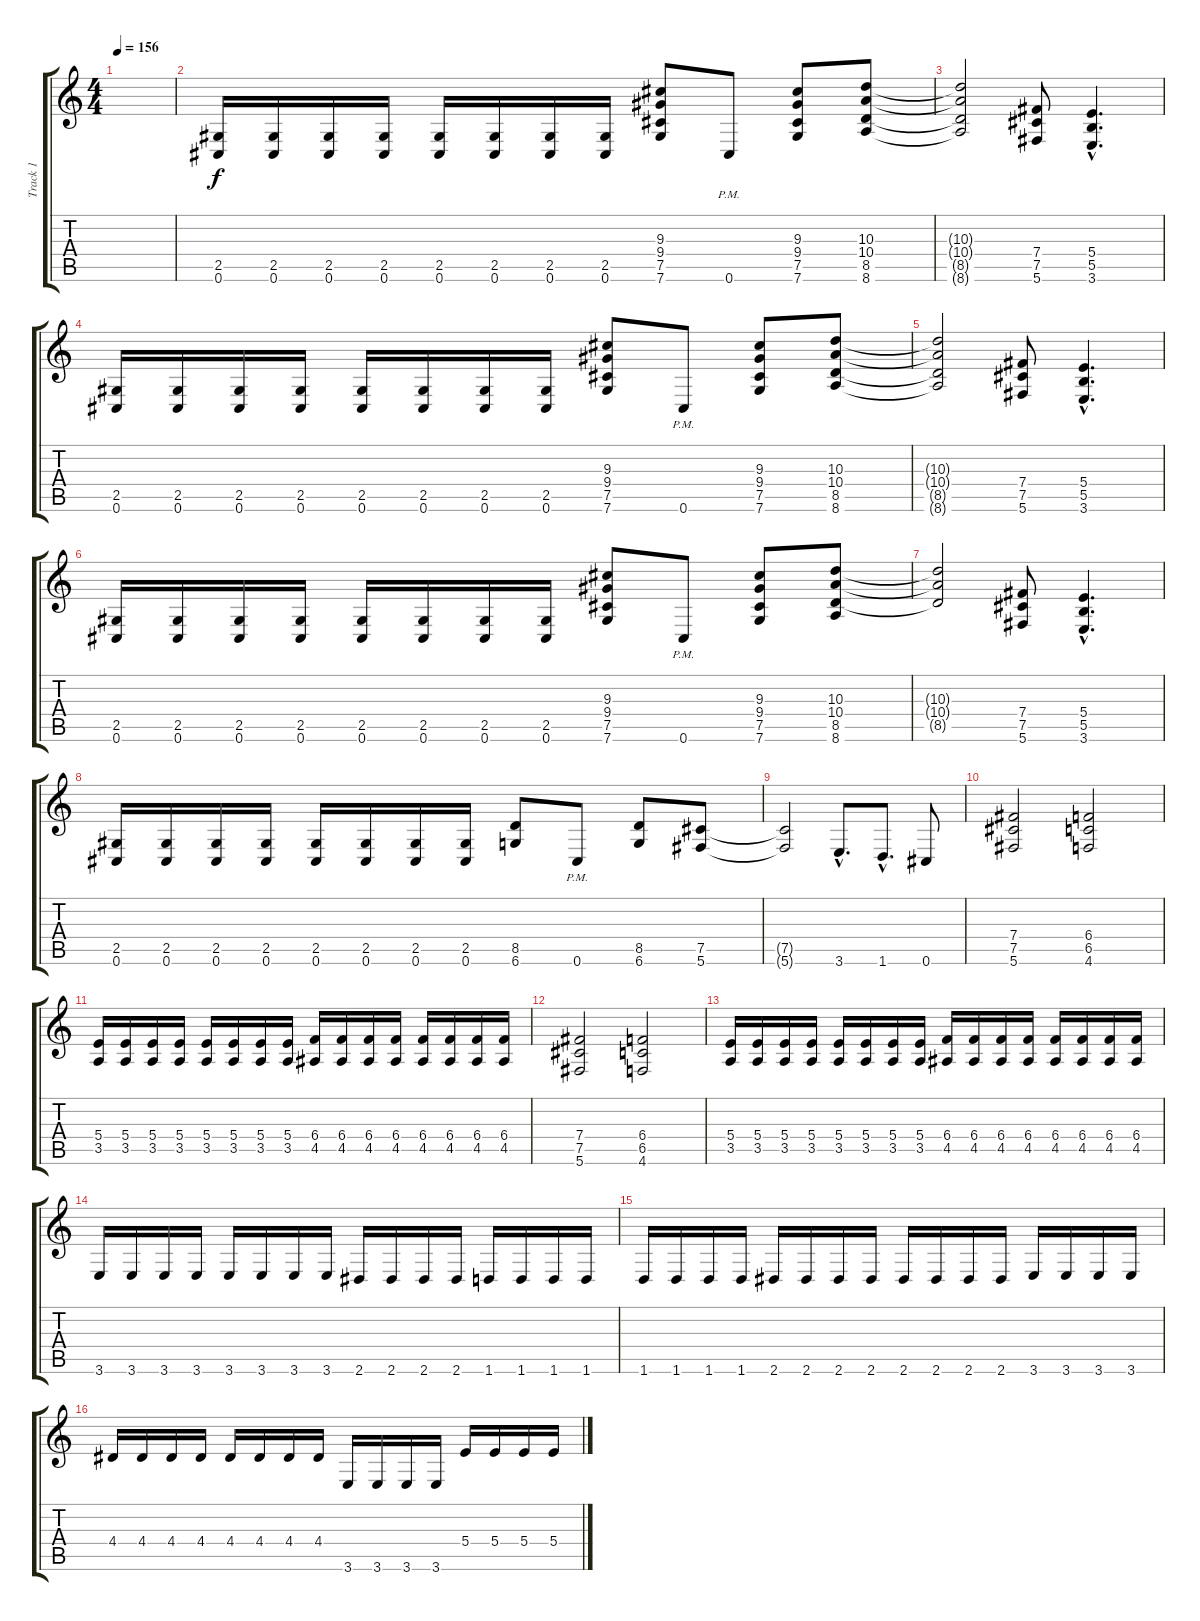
\track ("Track 1" "Track 1") {instrument distortionguitar}
\staff {score tabs}
\tuning (Db4 Ab3 E3 B2 Gb2 Db2) {hide}
\ts (4 4)
\tempo 156
\clef g2
\ks c
|
(2.5 0.6).16 (2.5 0.6).16 (2.5 0.6).16 (2.5 0.6).16 (2.5 0.6).16 (2.5 0.6).16 (2.5 0.6).16 (2.5 0.6).16 (9.3 9.4 7.5 7.6).8 0.6{pm}.8 (9.3 9.4 7.5 7.6).8 (10.3 10.4 8.5 8.6).8 |
(10.3{t} 10.4{t} 8.5{t} 8.6{t}).2 (7.4 7.5 5.6).8 (5.4{hac} 5.5{hac} 3.6{hac}).4{d} |
(2.5 0.6).16 (2.5 0.6).16 (2.5 0.6).16 (2.5 0.6).16 (2.5 0.6).16 (2.5 0.6).16 (2.5 0.6).16 (2.5 0.6).16 (9.3 9.4 7.5 7.6).8 0.6{pm}.8 (9.3 9.4 7.5 7.6).8 (10.3 10.4 8.5 8.6).8 |
(10.3{t} 10.4{t} 8.5{t} 8.6{t}).2 (7.4 7.5 5.6).8 (5.4{hac} 5.5{hac} 3.6{hac}).4{d} |
(2.5 0.6).16 (2.5 0.6).16 (2.5 0.6).16 (2.5 0.6).16 (2.5 0.6).16 (2.5 0.6).16 (2.5 0.6).16 (2.5 0.6).16 (9.3 9.4 7.5 7.6).8 0.6{pm}.8 (9.3 9.4 7.5 7.6).8 (10.3 10.4 8.5 8.6).8 |
(10.3{t} 10.4{t} 8.5{t}).2 (7.4 7.5 5.6).8 (5.4{hac} 5.5{hac} 3.6{hac}).4{d} |
(2.5 0.6).16 (2.5 0.6).16 (2.5 0.6).16 (2.5 0.6).16 (2.5 0.6).16 (2.5 0.6).16 (2.5 0.6).16 (2.5 0.6).16 (8.5 6.6).8 0.6{pm}.8 (8.5 6.6).8 (7.5 5.6).8 |
(7.5{t} 5.6{t}).2 3.6{hac}.8{d} 1.6{hac}.8{d} 0.6.8 |
(7.4 7.5 5.6).2 (6.4 6.5 4.6).2 |
(5.4 3.5).16 (5.4 3.5).16 (5.4 3.5).16 (5.4 3.5).16 (5.4 3.5).16 (5.4 3.5).16 (5.4 3.5).16 (5.4 3.5).16 (6.4 4.5).16 (6.4 4.5).16 (6.4 4.5).16 (6.4 4.5).16 (6.4 4.5).16 (6.4 4.5).16 (6.4 4.5).16 (6.4 4.5).16 |
(7.4 7.5 5.6).2 (6.4 6.5 4.6).2 |
(5.4 3.5).16 (5.4 3.5).16 (5.4 3.5).16 (5.4 3.5).16 (5.4 3.5).16 (5.4 3.5).16 (5.4 3.5).16 (5.4 3.5).16 (6.4 4.5).16 (6.4 4.5).16 (6.4 4.5).16 (6.4 4.5).16 (6.4 4.5).16 (6.4 4.5).16 (6.4 4.5).16 (6.4 4.5).16 |
3.6.16 3.6.16 3.6.16 3.6.16 3.6.16 3.6.16 3.6.16 3.6.16 2.6.16 2.6.16 2.6.16 2.6.16 1.6.16 1.6.16 1.6.16 1.6.16 |
1.6.16 1.6.16 1.6.16 1.6.16 2.6.16 2.6.16 2.6.16 2.6.16 2.6.16 2.6.16 2.6.16 2.6.16 3.6.16 3.6.16 3.6.16 3.6.16 |
4.4.16 4.4.16 4.4.16 4.4.16 4.4.16 4.4.16 4.4.16 4.4.16 3.6.16 3.6.16 3.6.16 3.6.16 5.4.16 5.4.16 5.4.16 5.4.16
